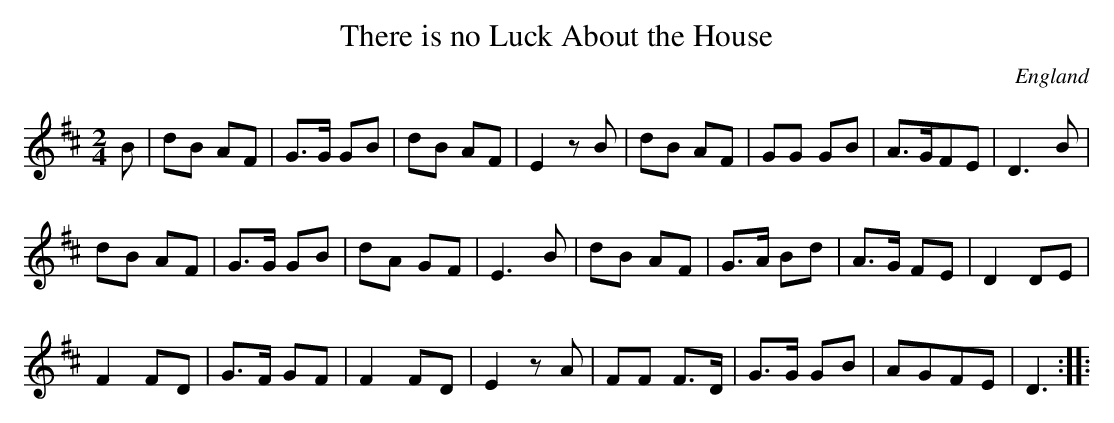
X:1
T:There is no Luck About the House
L:1/8
M:2/4
O:England
K:D
B | \
dB AF | G>G GB | dB AF | E2 zB | dB AF  | GG  GB | A>GFE | D3 B |
dB AF | G>G GB | dA GF | E3  B | dB AF  | G>A Bd | A>G FE | D2 DE |
F2 FD | G>F GF | F2 FD | E2 zA | FF F>D | G>G GB | AGFE | D3 ::
